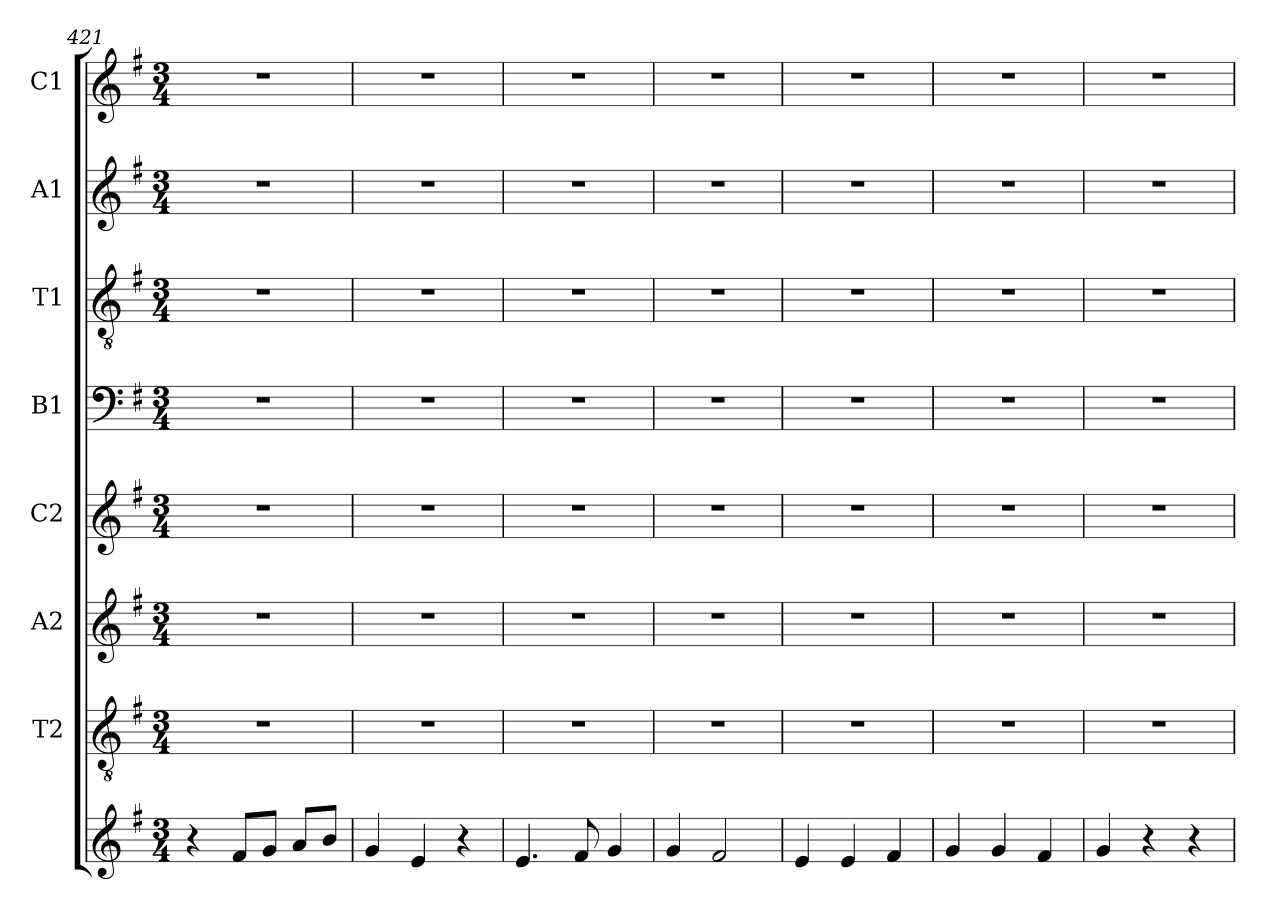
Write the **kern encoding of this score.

**kern	**kern	**kern	**kern	**kern	**kern	**kern	**kern
*part8	*part7	*part6	*part5	*part4	*part3	*part2	*part1
*staff8	*staff7	*staff6	*staff5	*staff4	*staff3	*staff2	*staff1
*	*I"T2	*I"A2	*I"C2	*I"B1	*I"T1	*I"A1	*I"C1
*	*I'T2	*I'A2	*I'C2	*I'B1	*I'T1	*I'A1	*I'C1
!!LO:LB:g=z
*clefG2	*clefGv2	*clefG2	*clefG2	*clefF4	*clefGv2	*clefG2	*clefG2
*k[f#]	*k[f#]	*k[f#]	*k[f#]	*k[f#]	*k[f#]	*k[f#]	*k[f#]
*G:	*G:	*G:	*G:	*G:	*G:	*G:	*G:
*M3/4	*M3/4	*M3/4	*M3/4	*M3/4	*M3/4	*M3/4	*M3/4
=421	=421	=421	=421	=421	=421	=421	=421
4r	2.r	2.r	2.r	2.r	2.r	2.r	2.r
8f#/L	.	.	.	.	.	.	.
8g/J	.	.	.	.	.	.	.
8a/L	.	.	.	.	.	.	.
8b/J	.	.	.	.	.	.	.
=422	=422	=422	=422	=422	=422	=422	=422
4g/	2.r	2.r	2.r	2.r	2.r	2.r	2.r
4e/	.	.	.	.	.	.	.
4r	.	.	.	.	.	.	.
=423	=423	=423	=423	=423	=423	=423	=423
4.e/	2.r	2.r	2.r	2.r	2.r	2.r	2.r
8f#/	.	.	.	.	.	.	.
4g/	.	.	.	.	.	.	.
=424	=424	=424	=424	=424	=424	=424	=424
4g/	2.r	2.r	2.r	2.r	2.r	2.r	2.r
2f#/	.	.	.	.	.	.	.
=425	=425	=425	=425	=425	=425	=425	=425
4e/	2.r	2.r	2.r	2.r	2.r	2.r	2.r
4e/	.	.	.	.	.	.	.
4f#/	.	.	.	.	.	.	.
=426	=426	=426	=426	=426	=426	=426	=426
4g/	2.r	2.r	2.r	2.r	2.r	2.r	2.r
4g/	.	.	.	.	.	.	.
4f#/	.	.	.	.	.	.	.
=427	=427	=427	=427	=427	=427	=427	=427
4g/	2.r	2.r	2.r	2.r	2.r	2.r	2.r
4r	.	.	.	.	.	.	.
4r	.	.	.	.	.	.	.
=	=	=	=	=	=	=	=
*-	*-	*-	*-	*-	*-	*-	*-
